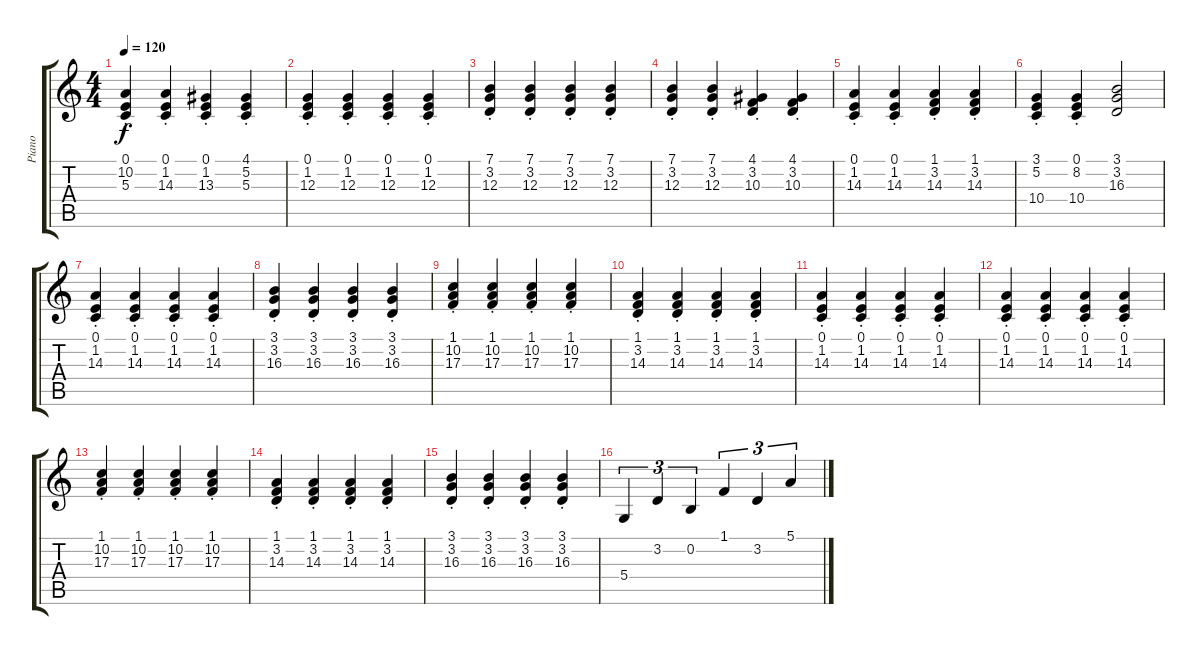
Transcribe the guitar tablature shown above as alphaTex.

\track ("Piano" "Piano") {instrument electricgrandpiano}
\staff {score tabs}
\tuning (E4 B3 G3 D3 A2 E2) {hide}
\ts (4 4)
\tempo 120
\clef g2
\ks c
(0.1{st} 10.2{st} 5.3{st}).4{dy f} (0.1{st} 1.2{st} 14.3{st}).4 (0.1{st} 1.2{st} 13.3{st}).4 (4.1{st} 5.2{st} 5.3{st}).4 |
(0.1{st} 1.2{st} 12.3{st}).4 (0.1{st} 1.2{st} 12.3{st}).4 (0.1{st} 1.2{st} 12.3{st}).4 (0.1{st} 1.2{st} 12.3{st}).4 |
(7.1{st} 3.2{st} 12.3{st}).4 (7.1{st} 3.2{st} 12.3{st}).4 (7.1{st} 3.2{st} 12.3{st}).4 (7.1{st} 3.2{st} 12.3{st}).4 |
(7.1{st} 3.2{st} 12.3{st}).4 (7.1{st} 3.2{st} 12.3{st}).4 (4.1{st} 3.2{st} 10.3{st}).4 (4.1{st} 3.2{st} 10.3{st}).4 |
(0.1{st} 1.2{st} 14.3{st}).4 (0.1{st} 1.2{st} 14.3{st}).4 (1.1{st} 3.2{st} 14.3{st}).4 (1.1{st} 3.2{st} 14.3{st}).4 |
(3.1{st} 5.2{st} 10.4{st}).4 (0.1{st} 8.2{st} 10.4{st}).4 (3.1 3.2 16.3).2 |
(0.1{st} 1.2{st} 14.3{st}).4 (0.1{st} 1.2{st} 14.3{st}).4 (0.1{st} 1.2{st} 14.3{st}).4 (0.1{st} 1.2{st} 14.3{st}).4 |
(3.1{st} 3.2{st} 16.3{st}).4 (3.1{st} 3.2{st} 16.3{st}).4 (3.1{st} 3.2{st} 16.3{st}).4 (3.1{st} 3.2{st} 16.3{st}).4 |
(1.1{st} 10.2{st} 17.3{st}).4 (1.1{st} 10.2{st} 17.3{st}).4 (1.1{st} 10.2{st} 17.3{st}).4 (1.1{st} 10.2{st} 17.3{st}).4 |
(1.1{st} 3.2{st} 14.3{st}).4 (1.1{st} 3.2{st} 14.3{st}).4 (1.1{st} 3.2{st} 14.3{st}).4 (1.1{st} 3.2{st} 14.3{st}).4 |
(0.1{st} 1.2{st} 14.3{st}).4 (0.1{st} 1.2{st} 14.3{st}).4 (0.1{st} 1.2{st} 14.3{st}).4 (0.1{st} 1.2{st} 14.3{st}).4 |
(0.1{st} 1.2{st} 14.3{st}).4 (0.1{st} 1.2{st} 14.3{st}).4 (0.1{st} 1.2{st} 14.3{st}).4 (0.1{st} 1.2{st} 14.3{st}).4 |
(1.1{st} 10.2{st} 17.3{st}).4 (1.1{st} 10.2{st} 17.3{st}).4 (1.1{st} 10.2{st} 17.3{st}).4 (1.1{st} 10.2{st} 17.3{st}).4 |
(1.1{st} 3.2{st} 14.3{st}).4 (1.1{st} 3.2{st} 14.3{st}).4 (1.1{st} 3.2{st} 14.3{st}).4 (1.1{st} 3.2{st} 14.3{st}).4 |
(3.1{st} 3.2{st} 16.3{st}).4 (3.1{st} 3.2{st} 16.3{st}).4 (3.1{st} 3.2{st} 16.3{st}).4 (3.1{st} 3.2{st} 16.3{st}).4 |
5.4.4{tu (3 2)} 3.2.4{tu (3 2)} 0.2.4{tu (3 2)} 1.1.4{tu (3 2)} 3.2.4{tu (3 2)} 5.1.4{tu (3 2)}
